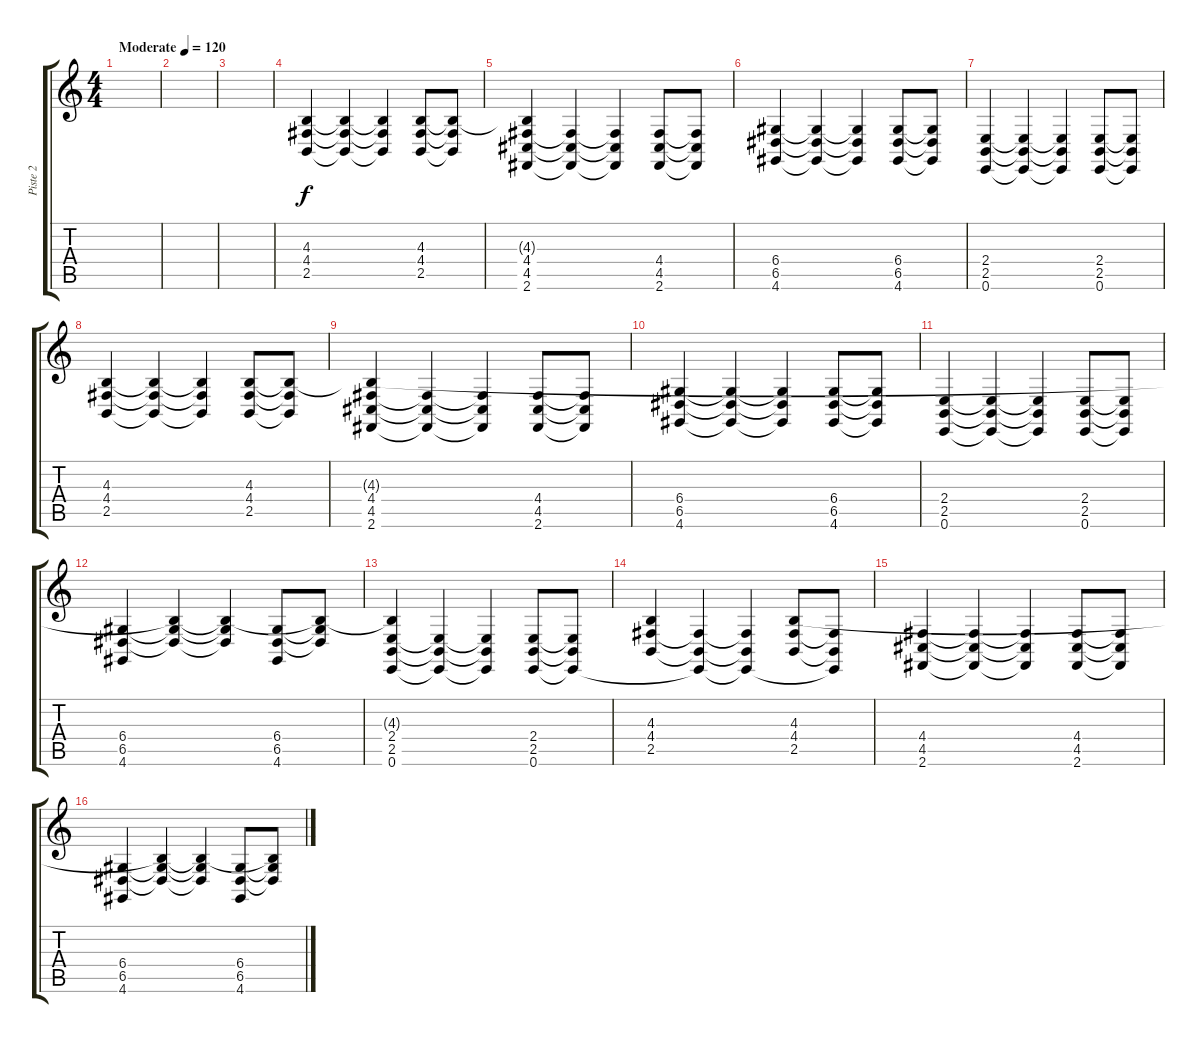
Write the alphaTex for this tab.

\track ("Piste 2" "Piste 2") {instrument acousticgrandpiano}
\staff {score tabs}
\tuning (E4 B3 G3 D3 A2 E2) {hide}
\ts (4 4)
\tempo (120 "Moderate")
\clef g2
\ks c
|
|
|
(4.3 4.4 2.5).4 (4.3{t} 4.4{t} 2.5{t}).4 (4.3{t} 4.4{t} 2.5{t}).4 (4.3 4.4 2.5).8 (4.3{t} 4.4{t} 2.5{t}).8 |
(4.3{t} 4.4 4.5 2.6).4 (4.4{t} 4.5{t} 2.6{t}).4 (4.4{t} 4.5{t} 2.6{t}).4 (4.4 4.5 2.6).8 (4.4{t} 4.5{t} 2.6{t}).8 |
(6.4 6.5 4.6).4 (6.4{t} 6.5{t} 4.6{t}).4 (6.4{t} 6.5{t} 4.6{t}).4 (6.4 6.5 4.6).8 (6.4{t} 6.5{t} 4.6{t}).8 |
(2.4 2.5 0.6).4 (2.4{t} 2.5{t} 0.6{t}).4 (2.4{t} 2.5{t} 0.6{t}).4 (2.4 2.5 0.6).8 (2.4{t} 2.5{t} 0.6{t}).8 |
(4.3 4.4 2.5).4 (4.3{t} 4.4{t} 2.5{t}).4 (4.3{t} 4.4{t} 2.5{t}).4 (4.3 4.4 2.5).8 (4.3{t} 4.4{t} 2.5{t}).8 |
(4.3{t} 4.4 4.5 2.6).4 (4.4{t} 4.5{t} 2.6{t}).4 (4.4{t} 4.5{t} 2.6{t}).4 (4.4 4.5 2.6).8 (4.4{t} 4.5{t} 2.6{t}).8 |
(6.4 6.5 4.6).4 (6.4{t} 6.5{t} 4.6{t}).4 (6.4{t} 6.5{t} 4.6{t}).4 (6.4 6.5 4.6).8 (6.4{t} 6.5{t} 4.6{t}).8 |
(2.4 2.5 0.6).4 (2.4{t} 2.5{t} 0.6{t}).4 (2.4{t} 2.5{t} 0.6{t}).4 (2.4 2.5 0.6).8 (2.4{t} 2.5{t} 0.6{t}).8 |
(6.4 6.5 4.6).4 (4.3{t} 6.4{t} 6.5{t}).4 (4.3{t} 6.4{t} 6.5{t}).4 (6.4 6.5 4.6).8 (4.3{t} 6.4{t} 6.5{t}).8 |
(4.3{t} 2.4 2.5 0.6).4 (2.4{t} 2.5{t} 0.6{t}).4 (2.4{t} 2.5{t} 0.6{t}).4 (2.4 2.5 0.6).8 (2.4{t} 2.5{t} 0.6{t}).8 |
(4.3 4.4 2.5).4 (4.4{t} 2.5{t} 0.6{t}).4 (4.4{t} 2.5{t} 0.6{t}).4 (4.3 4.4 2.5).8 (4.4{t} 2.5{t} 0.6{t}).8 |
(4.4 4.5 2.6).4 (4.4{t} 4.5{t} 2.6{t}).4 (4.4{t} 4.5{t} 2.6{t}).4 (4.4 4.5 2.6).8 (4.4{t} 4.5{t} 2.6{t}).8 |
(6.4 6.5 4.6).4 (4.3{t} 6.4{t} 6.5{t}).4 (4.3{t} 6.4{t} 6.5{t}).4 (6.4 6.5 4.6).8 (4.3{t} 6.4{t} 6.5{t}).8
